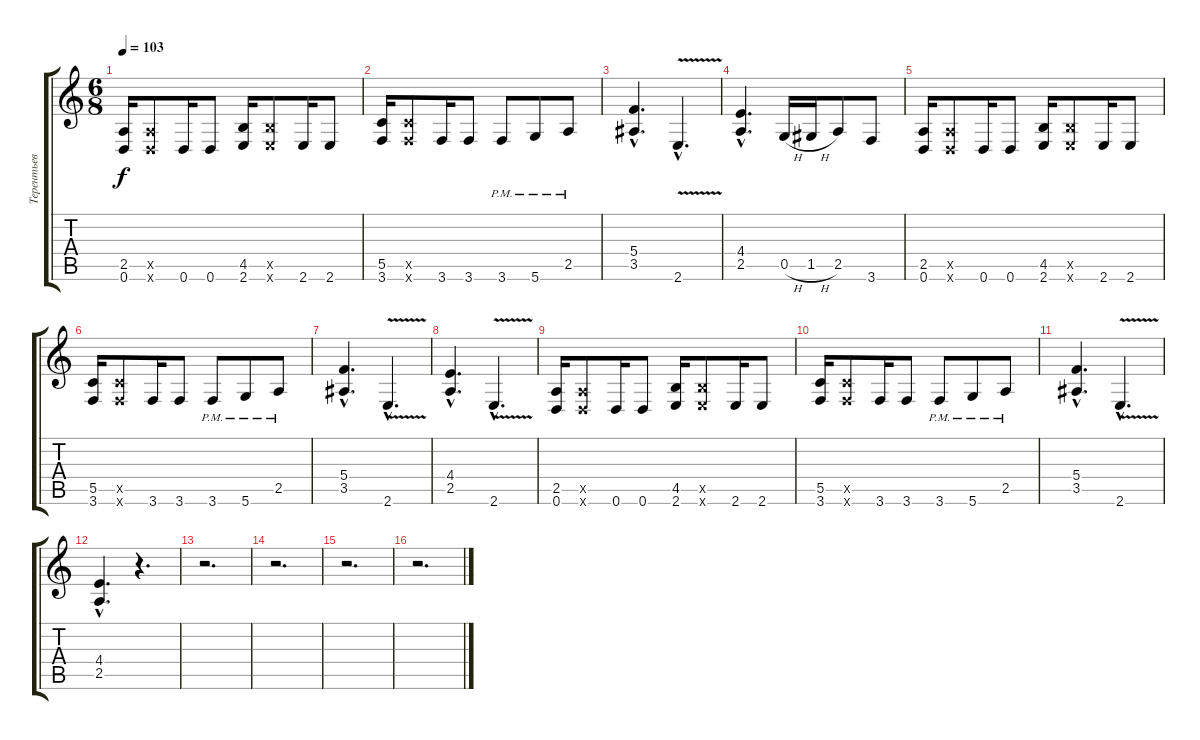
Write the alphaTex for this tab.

\track ("Терентьев" "Терентьев") {instrument overdrivenguitar}
\staff {score tabs}
\tuning (D4 A3 F3 C3 G2 D2) {hide}
\ts (6 8)
\tempo 103
\clef g2
\ks c
(2.5 0.6).16{dy f} (2.5{x} 0.6{x}).8 0.6.16 0.6.8 (4.5 2.6).16 (4.5{x} 2.6{x}).8 2.6.16 2.6.8 |
(5.5 3.6).16 (5.5{x} 3.6{x}).8 3.6.16 3.6.8 3.6{pm}.8 5.6{pm}.8 2.5{pm}.8 |
(5.4{hac} 3.5{hac}).4{d} 2.6{v hac}.4{d} |
(4.4{hac} 2.5{hac}).4{d} 0.5{h}.16 1.5{h}.16 2.5.8 3.6.8 |
(2.5 0.6).16 (2.5{x} 0.6{x}).8 0.6.16 0.6.8 (4.5 2.6).16 (4.5{x} 2.6{x}).8 2.6.16 2.6.8 |
(5.5 3.6).16 (5.5{x} 3.6{x}).8 3.6.16 3.6.8 3.6{pm}.8 5.6{pm}.8 2.5{pm}.8 |
(5.4{hac} 3.5{hac}).4{d} 2.6{v hac}.4{d} |
(4.4{hac} 2.5{hac}).4{d} 2.6{v hac}.4{d} |
(2.5 0.6).16 (2.5{x} 0.6{x}).8 0.6.16 0.6.8 (4.5 2.6).16 (4.5{x} 2.6{x}).8 2.6.16 2.6.8 |
(5.5 3.6).16 (5.5{x} 3.6{x}).8 3.6.16 3.6.8 3.6{pm}.8 5.6{pm}.8 2.5{pm}.8 |
(5.4{hac} 3.5{hac}).4{d} 2.6{v hac}.4{d} |
(4.4{hac} 2.5{hac}).4{d} r.4{d} |
r.2{d} |
r.2{d} |
r.2{d} |
r.2{d}
